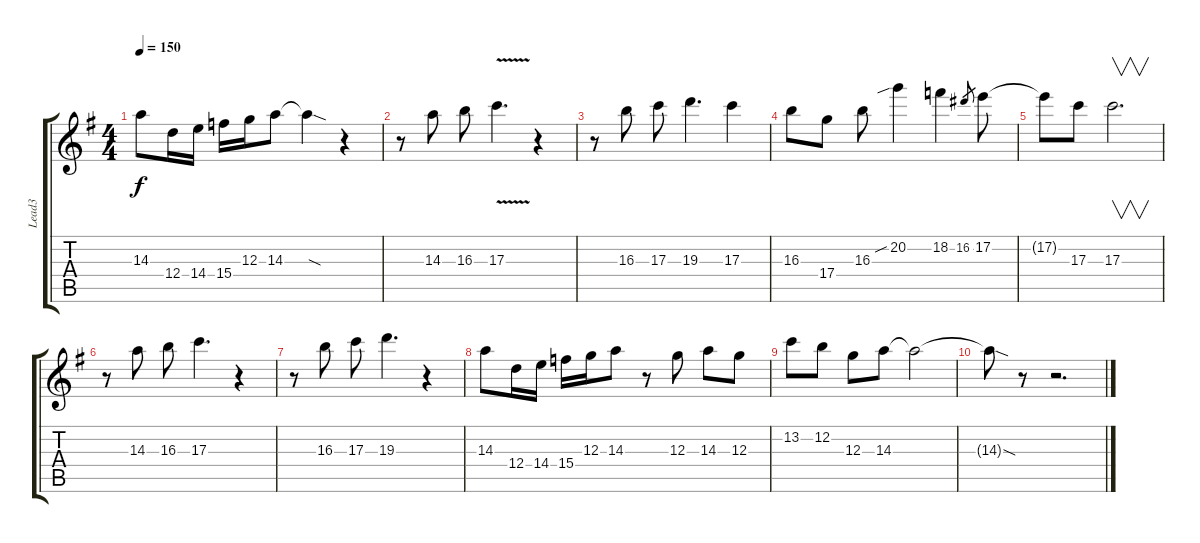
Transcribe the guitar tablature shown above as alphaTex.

\track ("Lead3" "Lead3") {instrument overdrivenguitar}
\staff {score tabs}
\tuning (E4 B3 G3 D3 A2 E2) {hide}
\ts (4 4)
\tempo 150
\clef g2
\ks eminor
14.3.8{dy f} 12.4.16 14.4.16 15.4.16 12.3.16 14.3.8 14.3{sod t}.4 r.4 |
r.8 14.3.8 16.3.8 17.3{v}.4{d} r.4 |
r.8 16.3.8 17.3.8 19.3.4{d} 17.3.4 |
16.3.8 17.4.8 16.3.8 20.2{sib}.4 18.2.4 16.2.8{gr} 17.2.8 |
17.2{t}.8 17.3.8 17.3.2{v d} |
r.8 14.3.8 16.3.8 17.3.4{d} r.4 |
r.8 16.3.8 17.3.8 19.3.4{d} r.4 |
14.3.8 12.4.16 14.4.16 15.4.16 12.3.16 14.3.8 r.8 12.3.8 14.3.8 12.3.8 |
13.2.8 12.2.8 12.3.8 14.3.8 14.3{t}.2 |
14.3{sod t}.8 r.8 r.2{d}
